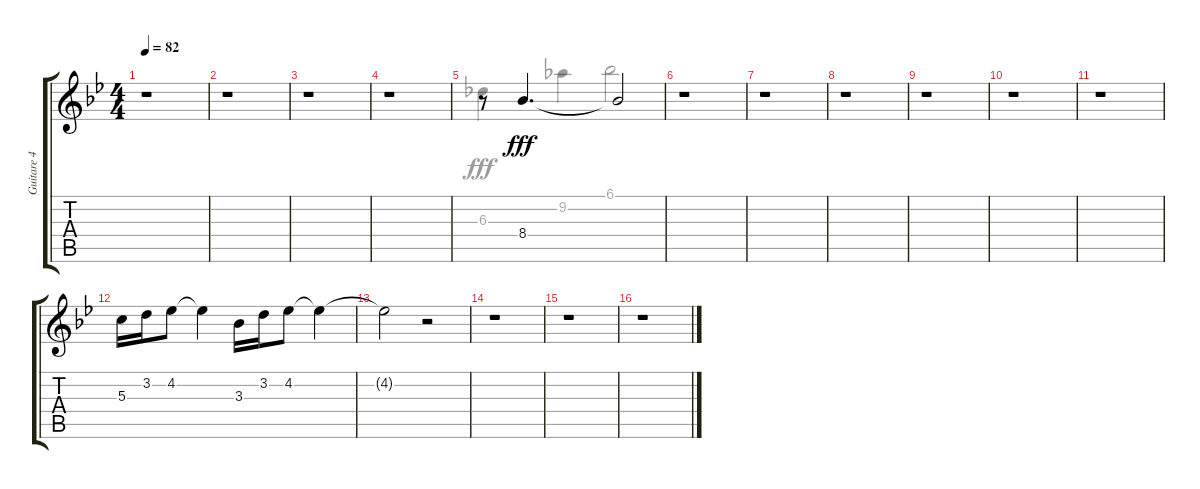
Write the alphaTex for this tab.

\track ("Guitare 4" "Guitare 4") {instrument electricguitarclean}
\staff {score tabs}
\tuning (E4 B3 G3 D3 A2 E2) {hide}
\voice
\ts (4 4)
\tempo 82
\clef g2
\ks bb
r.1{dy fff} |
r.1 |
r.1 |
r.1 |
r.8 8.4.4{d} 8.4{t}.2 |
r.1 |
r.1 |
r.1 |
r.1 |
r.1 |
r.1 |
5.3.16 3.2.16 4.2.8 4.2{t}.4 3.3.16 3.2.16 4.2.8 4.2{t}.4 |
4.2{t}.2 r.2 |
r.1 |
r.1 |
r.1
\voice
\clef g2
\ottava regular
\simile none
\ks bb
|
|
|
|
6.3.4 9.2.4 6.1.2 |
|
|
|
|
|
|
|
|
|
|
